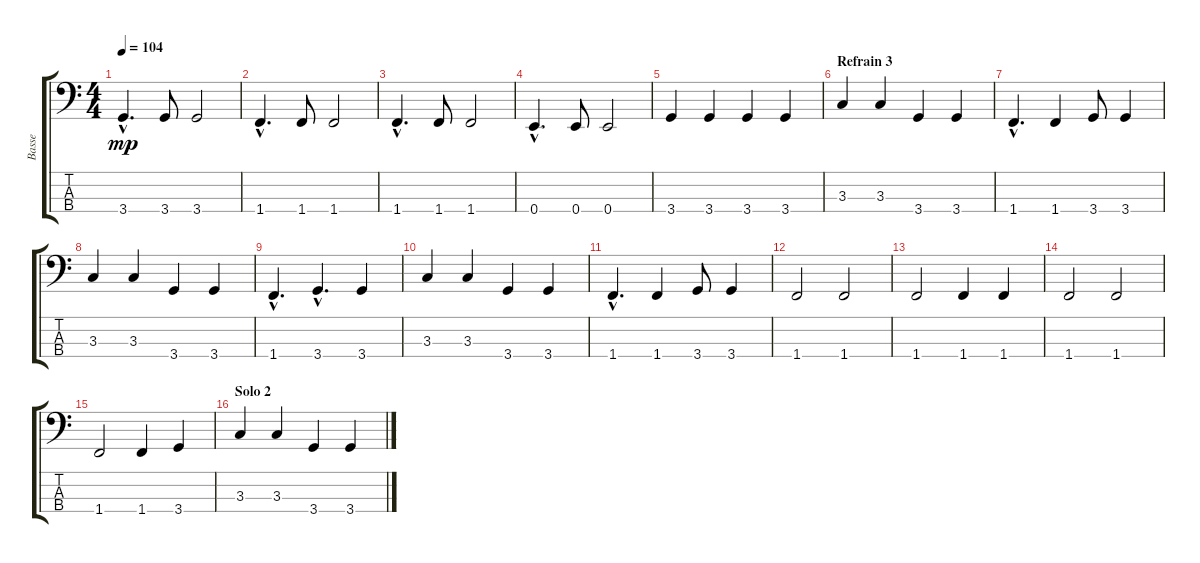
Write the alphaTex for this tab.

\track ("Basse" "Basse") {instrument electricbasspick}
\staff {score tabs}
\tuning (G2 D2 A1 E1) {hide}
\ts (4 4)
\tempo 104
\clef f4
\ks c
3.4{hac}.4{d dy mp} 3.4.8 3.4.2 |
1.4{hac}.4{d} 1.4.8 1.4.2 |
1.4{hac}.4{d} 1.4.8 1.4.2 |
0.4{hac}.4{d} 0.4.8 0.4.2 |
3.4.4 3.4.4 3.4.4 3.4.4 |
\section ("" "Refrain 3")
3.3.4 3.3.4 3.4.4 3.4.4 |
1.4{hac}.4{d} 1.4.4 3.4.8 3.4.4 |
3.3.4 3.3.4 3.4.4 3.4.4 |
1.4{hac}.4{d} 3.4{hac}.4{d} 3.4.4 |
3.3.4 3.3.4 3.4.4 3.4.4 |
1.4{hac}.4{d} 1.4.4 3.4.8 3.4.4 |
1.4.2 1.4.2 |
1.4.2 1.4.4 1.4.4 |
1.4.2 1.4.2 |
1.4.2 1.4.4 3.4.4 |
\section ("" "Solo 2 ")
3.3.4 3.3.4 3.4.4 3.4.4
